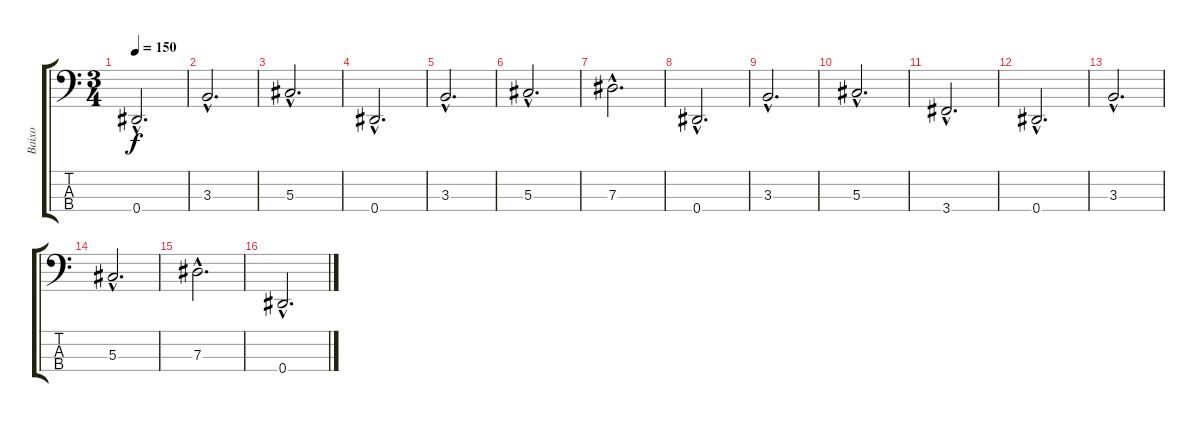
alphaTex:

\track ("Baixo" "Baixo") {instrument electricbasspick}
\staff {score tabs}
\tuning (Gb2 Db2 Ab1 Eb1) {hide}
\ts (3 4)
\tempo 150
\clef f4
\ks c
0.4{hac}.2{d dy f} |
3.3{hac}.2{d} |
5.3{hac}.2{d} |
0.4{hac}.2{d} |
3.3{hac}.2{d} |
5.3{hac}.2{d} |
7.3{hac}.2{d} |
0.4{hac}.2{d} |
3.3{hac}.2{d} |
5.3{hac}.2{d} |
3.4{hac}.2{d} |
0.4{hac}.2{d} |
3.3{hac}.2{d} |
5.3{hac}.2{d} |
7.3{hac}.2{d} |
0.4{hac}.2{d}
